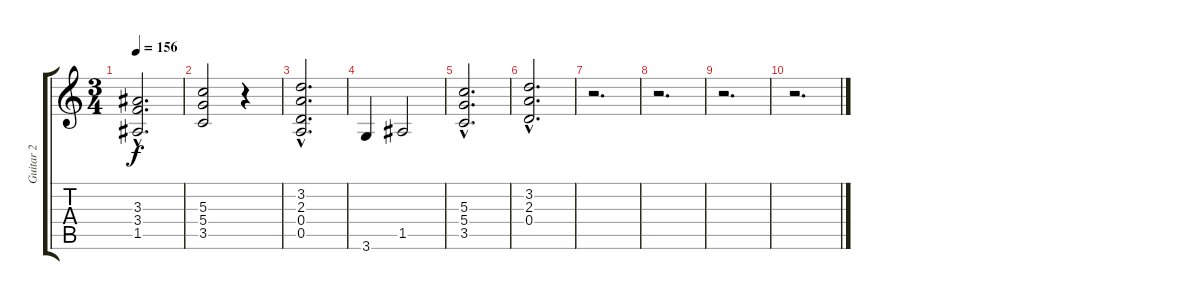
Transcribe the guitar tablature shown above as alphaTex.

\track ("Guitar 2" "Guitar 2") {instrument distortionguitar}
\staff {score tabs}
\tuning (E4 B3 G3 D3 A2 E2) {hide}
\ts (3 4)
\tempo 156
\clef g2
\ks c
(3.3{hac} 3.4{hac} 1.5{hac}).2{d dy f} |
(5.3 5.4 3.5).2 r.4 |
(3.2{hac} 2.3{hac} 0.4{hac} 0.5{hac}).2{d} |
3.6.4 1.5.2 |
(5.3{hac} 5.4{hac} 3.5{hac}).2{d} |
(3.2{hac} 2.3{hac} 0.4{hac}).2{d} |
r.2{d} |
r.2{d} |
r.2{d} |
r.2{d}
